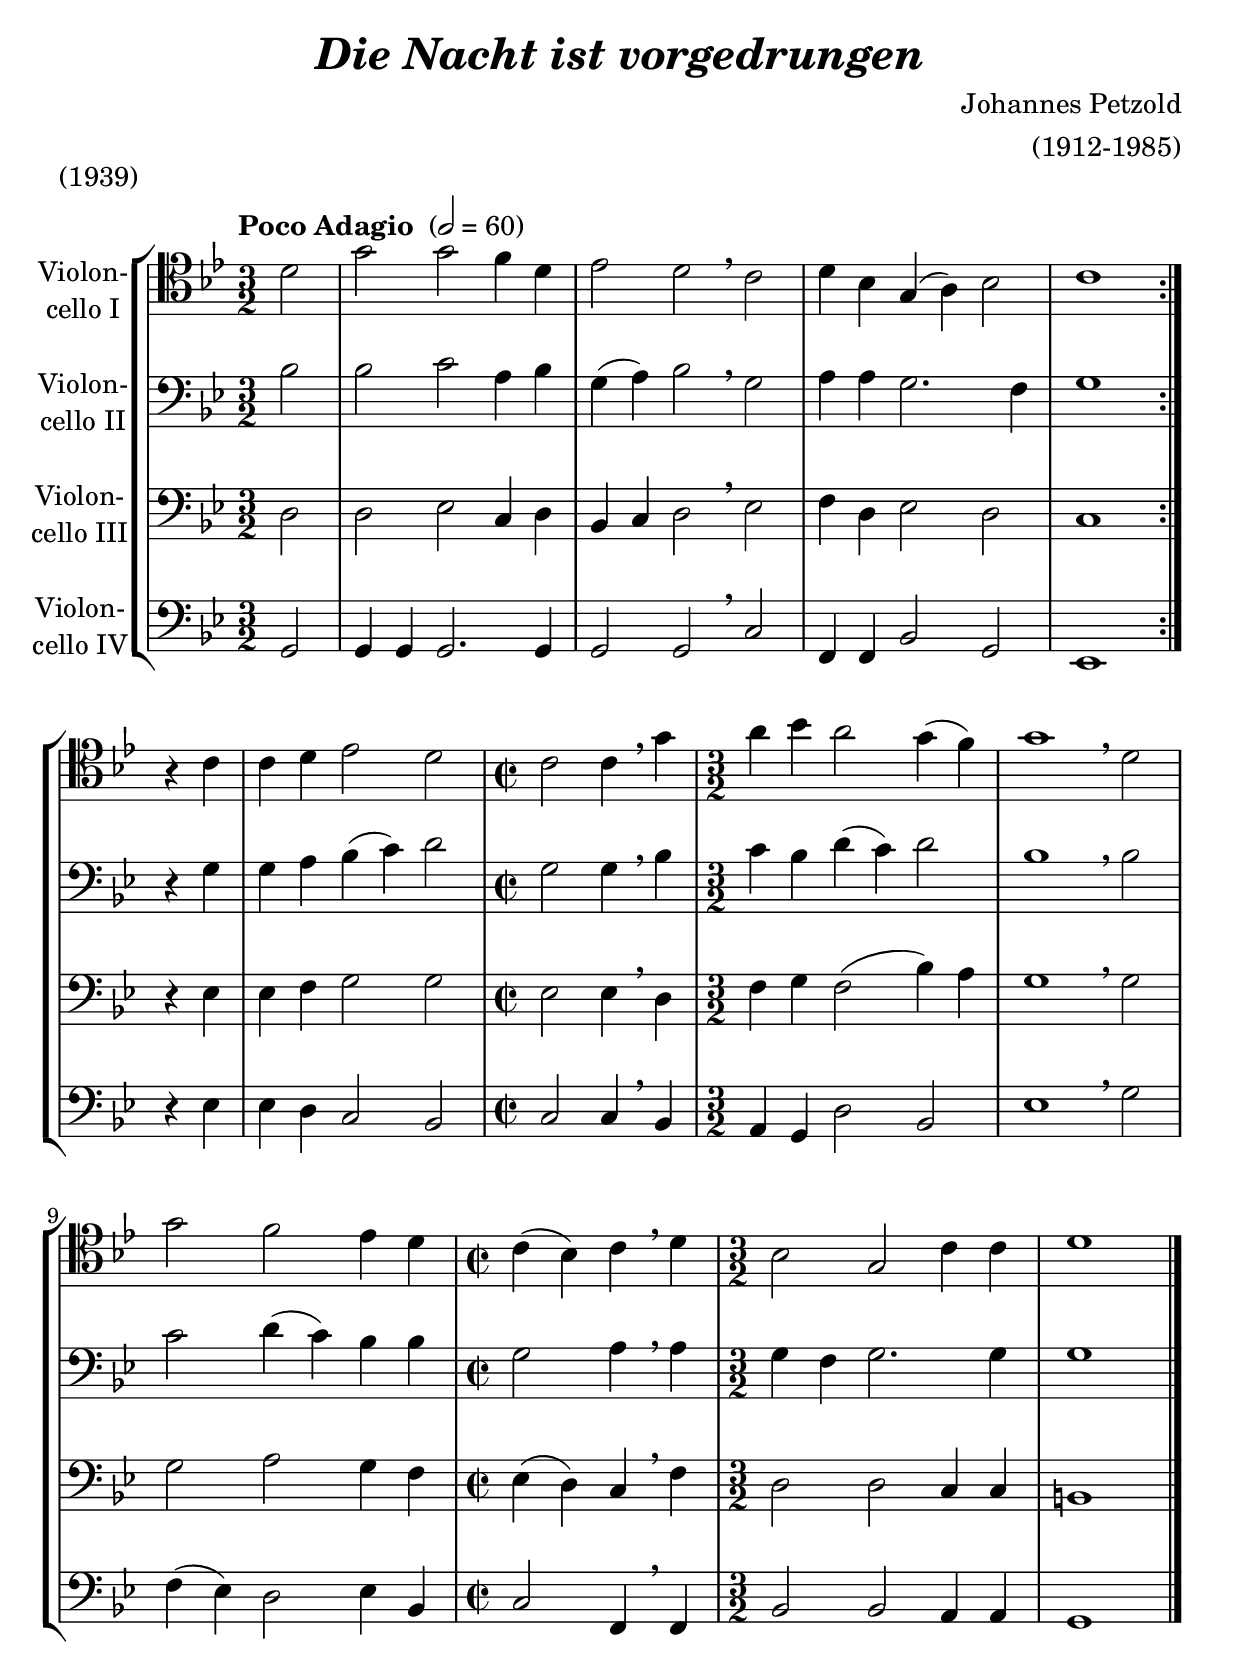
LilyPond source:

\version "2.18.2"
\include "deutsch.ly"
  
#(set-global-staff-size 24)

\header {
  title     = \markup \bold \italic "Die Nacht ist vorgedrungen"
  composer  = "Johannes Petzold"
  arranger  = "(1912-1985)"
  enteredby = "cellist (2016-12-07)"
  piece     = "(1939)"
}

voiceconsts = {
  \key c \minor
  \time 3/2
  \clef "bass"
% \numericTimeSignature
  \compressFullBarRests
  \tempo "Poco Adagio " 2=60
}

mifl = "flute"
mist = "string ensemble 1"
miba = "bassoon"
%miba = "harpsichord"
milo = "drawbar organ"

va = \relative c'' {
  \voiceconsts
  \clef "tenor"
  
  \repeat volta 2 {
    \partial 2 g2
    c c b4 g
    as2 g \breathe f
    g4 es c( d) es2
    f1
  }

  r4 f
  f g as2 g \time 2/2
  f f4 \breathe c' \time 3/2
  d es d2 c4( b)
  c1 \breathe g2

  c b as4 g \time 2/2
  f( es) f \breathe g \time 3/2
  es2 c f4 f
  g1 \bar "|."
}

vb = \relative c' {
  \voiceconsts

  \repeat volta 2 {
    \partial 4 es2
    es f d4 es
    c( d) es2 \breathe c
    d4 d c2. b4
    c1
  }

  r4 c
  c d es( f) g2 \time 2/2
  c, c4 \breathe es \time 3/2
  f es g( f) g2
  es1 \breathe es2

  f g4( f) es es \time 2/2
  c2 d4 \breathe d \time 3/2
  c b c2. c4
  c1 \bar "|."
}

vc = \relative c' {
  \voiceconsts

  \repeat volta 2 {
    \partial 2 g2
    g as f4 g
    es f g2 \breathe as
    b4 g as2 g
    f1
  }

  r4 as
  as b c2 c \time 2/2
  as as4 \breathe g \time 3/2
  b c b2( es4) d
  c1 \breathe c2

  c d c4 b \time 2/2
  as( g) f \breathe b \time 3/2
  g2 g f4 f
  e1 \bar "|."
}

vd = \relative c {
  \voiceconsts

  \repeat volta 2 {
    \partial 2 c2
    c4 c c2. c4
    c2 c \breathe f
    b,4 b es2 c
    as1
  }

  r4 as'
  as g f2 es \time 2/2
  f f4 \breathe es \time 3/2
  d c g'2 es
  as1 \breathe c2

  b4( as) g2 as4 es \time 2/2
  f2 b,4 \breathe b \time 3/2
  es2 es d4 d
  c1 \bar "|."
}


music = \new StaffGroup <<
      \new Staff {
	\set Staff.midiInstrument = \mist
	\set Staff.instrumentName = \markup \center-column { "Violon-" "cello I" }
	\transpose c g, { \va }
      }
      
      \new Staff {
	\set Staff.midiInstrument = \mist
	\set Staff.instrumentName = \markup \center-column { "Violon-" "cello II" }
	\transpose c g, { \vb }
      }
      
      \new Staff {
	\set Staff.midiInstrument = \mist
	\set Staff.instrumentName = \markup \center-column { "Violon-" "cello III" }
	\transpose c g, { \vc }
      }
      
      \new Staff {
	\set Staff.midiInstrument = \miba
	\set Staff.instrumentName = \markup \center-column { "Violon-" "cello IV" }
	\transpose c g, { \vd }
      }
>>

\book {
  \score {
    \music
    \layout {}
  }

  \score {
    \unfoldRepeats \music

    \midi {
      \context {
        \Score
      }
    }
  }
}
